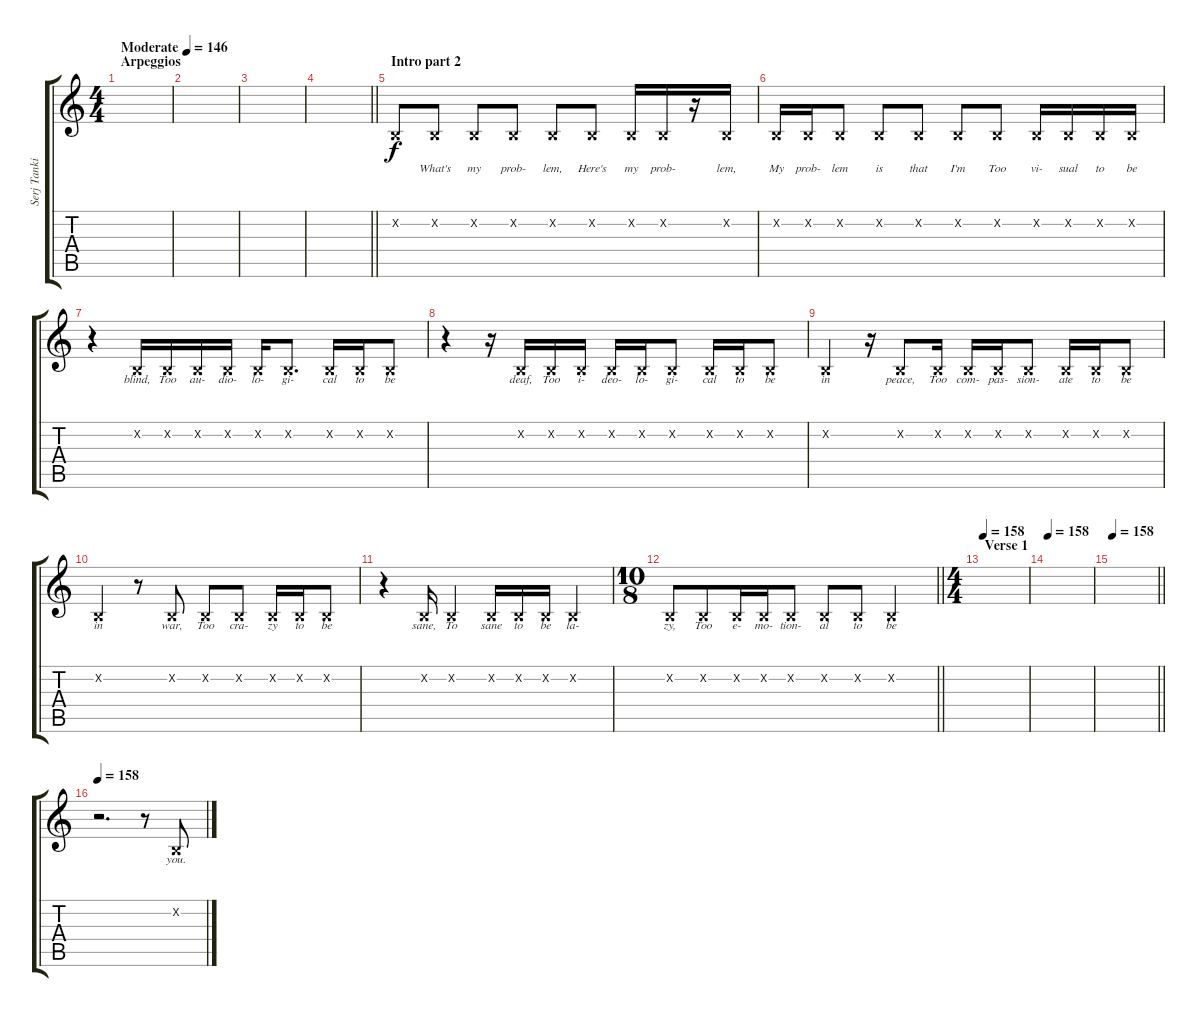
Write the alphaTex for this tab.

\track ("Serj Tankian (vocals)" "Serj Tanki") {instrument acousticgrandpiano}
\staff {score tabs}
\tuning (E4 B3 G3 D3 A2 E2) {hide}
\ts (4 4)
\section ("" "Arpeggios")
\tempo (146 "Moderate")
\clef g2
\ks c
|
|
|
\barLineRight lightlight
|
\section ("" "Intro part 2")
0.2{x}.8{lyrics (0 "") lyrics (1 "") lyrics (2 "") lyrics (3 "") lyrics (4 "")} 0.2{x}.8{lyrics (0 "What's") lyrics (1 "") lyrics (2 "") lyrics (3 "") lyrics (4 "")} 0.2{x}.8{lyrics (0 "my") lyrics (1 "") lyrics (2 "") lyrics (3 "") lyrics (4 "")} 0.2{x}.8{lyrics (0 "prob-") lyrics (1 "") lyrics (2 "") lyrics (3 "") lyrics (4 "")} 0.2{x}.8{lyrics (0 "lem,") lyrics (1 "") lyrics (2 "") lyrics (3 "") lyrics (4 "")} 0.2{x}.8{lyrics (0 "Here's") lyrics (1 "") lyrics (2 "") lyrics (3 "") lyrics (4 "")} 0.2{x}.16{lyrics (0 "my") lyrics (1 "") lyrics (2 "") lyrics (3 "") lyrics (4 "")} 0.2{x}.16{lyrics (0 "prob-") lyrics (1 "") lyrics (2 "") lyrics (3 "") lyrics (4 "")} r.16 0.2{x}.16{lyrics (0 "lem,") lyrics (1 "") lyrics (2 "") lyrics (3 "") lyrics (4 "")} |
0.2{x}.16{lyrics (0 "My") lyrics (1 "") lyrics (2 "") lyrics (3 "") lyrics (4 "")} 0.2{x}.16{lyrics (0 "prob-") lyrics (1 "") lyrics (2 "") lyrics (3 "") lyrics (4 "")} 0.2{x}.8{lyrics (0 "lem") lyrics (1 "") lyrics (2 "") lyrics (3 "") lyrics (4 "")} 0.2{x}.8{lyrics (0 "is") lyrics (1 "") lyrics (2 "") lyrics (3 "") lyrics (4 "")} 0.2{x}.8{lyrics (0 "that") lyrics (1 "") lyrics (2 "") lyrics (3 "") lyrics (4 "")} 0.2{x}.8{lyrics (0 "I'm") lyrics (1 "") lyrics (2 "") lyrics (3 "") lyrics (4 "")} 0.2{x}.8{lyrics (0 "Too") lyrics (1 "") lyrics (2 "") lyrics (3 "") lyrics (4 "")} 0.2{x}.16{lyrics (0 "vi-") lyrics (1 "") lyrics (2 "") lyrics (3 "") lyrics (4 "")} 0.2{x}.16{lyrics (0 "sual") lyrics (1 "") lyrics (2 "") lyrics (3 "") lyrics (4 "")} 0.2{x}.16{lyrics (0 "to") lyrics (1 "") lyrics (2 "") lyrics (3 "") lyrics (4 "")} 0.2{x}.16{lyrics (0 "be") lyrics (1 "") lyrics (2 "") lyrics (3 "") lyrics (4 "")} |
r.4 0.2{x}.16{lyrics (0 "blind,") lyrics (1 "") lyrics (2 "") lyrics (3 "") lyrics (4 "")} 0.2{x}.16{lyrics (0 "Too") lyrics (1 "") lyrics (2 "") lyrics (3 "") lyrics (4 "")} 0.2{x}.16{lyrics (0 "au-") lyrics (1 "") lyrics (2 "") lyrics (3 "") lyrics (4 "")} 0.2{x}.16{lyrics (0 "dio-") lyrics (1 "") lyrics (2 "") lyrics (3 "") lyrics (4 "")} 0.2{x}.16{lyrics (0 "lo-") lyrics (1 "") lyrics (2 "") lyrics (3 "") lyrics (4 "")} 0.2{x}.8{d lyrics (0 "gi-") lyrics (1 "") lyrics (2 "") lyrics (3 "") lyrics (4 "")} 0.2{x}.16{lyrics (0 "cal") lyrics (1 "") lyrics (2 "") lyrics (3 "") lyrics (4 "")} 0.2{x}.16{lyrics (0 "to") lyrics (1 "") lyrics (2 "") lyrics (3 "") lyrics (4 "")} 0.2{x}.8{lyrics (0 "be") lyrics (1 "") lyrics (2 "") lyrics (3 "") lyrics (4 "")} |
r.4 r.16 0.2{x}.16{lyrics (0 "deaf,") lyrics (1 "") lyrics (2 "") lyrics (3 "") lyrics (4 "")} 0.2{x}.16{lyrics (0 "Too") lyrics (1 "") lyrics (2 "") lyrics (3 "") lyrics (4 "")} 0.2{x}.16{lyrics (0 "i-") lyrics (1 "") lyrics (2 "") lyrics (3 "") lyrics (4 "")} 0.2{x}.16{lyrics (0 "deo-") lyrics (1 "") lyrics (2 "") lyrics (3 "") lyrics (4 "")} 0.2{x}.16{lyrics (0 "lo-") lyrics (1 "") lyrics (2 "") lyrics (3 "") lyrics (4 "")} 0.2{x}.8{lyrics (0 "gi-") lyrics (1 "") lyrics (2 "") lyrics (3 "") lyrics (4 "")} 0.2{x}.16{lyrics (0 "cal") lyrics (1 "") lyrics (2 "") lyrics (3 "") lyrics (4 "")} 0.2{x}.16{lyrics (0 "to") lyrics (1 "") lyrics (2 "") lyrics (3 "") lyrics (4 "")} 0.2{x}.8{lyrics (0 "be") lyrics (1 "") lyrics (2 "") lyrics (3 "") lyrics (4 "")} |
0.2{x}.4{lyrics (0 "in") lyrics (1 "") lyrics (2 "") lyrics (3 "") lyrics (4 "")} r.16 0.2{x}.8{lyrics (0 "peace,") lyrics (1 "") lyrics (2 "") lyrics (3 "") lyrics (4 "")} 0.2{x}.16{lyrics (0 "Too") lyrics (1 "") lyrics (2 "") lyrics (3 "") lyrics (4 "")} 0.2{x}.16{lyrics (0 "com-") lyrics (1 "") lyrics (2 "") lyrics (3 "") lyrics (4 "")} 0.2{x}.16{lyrics (0 "pas-") lyrics (1 "") lyrics (2 "") lyrics (3 "") lyrics (4 "")} 0.2{x}.8{lyrics (0 "sion-") lyrics (1 "") lyrics (2 "") lyrics (3 "") lyrics (4 "")} 0.2{x}.16{lyrics (0 "ate") lyrics (1 "") lyrics (2 "") lyrics (3 "") lyrics (4 "")} 0.2{x}.16{lyrics (0 "to") lyrics (1 "") lyrics (2 "") lyrics (3 "") lyrics (4 "")} 0.2{x}.8{lyrics (0 "be") lyrics (1 "") lyrics (2 "") lyrics (3 "") lyrics (4 "")} |
0.2{x}.4{lyrics (0 "in") lyrics (1 "") lyrics (2 "") lyrics (3 "") lyrics (4 "")} r.8 0.2{x}.8{lyrics (0 "war,") lyrics (1 "") lyrics (2 "") lyrics (3 "") lyrics (4 "")} 0.2{x}.8{lyrics (0 "Too") lyrics (1 "") lyrics (2 "") lyrics (3 "") lyrics (4 "")} 0.2{x}.8{lyrics (0 "cra-") lyrics (1 "") lyrics (2 "") lyrics (3 "") lyrics (4 "")} 0.2{x}.16{lyrics (0 "zy") lyrics (1 "") lyrics (2 "") lyrics (3 "") lyrics (4 "")} 0.2{x}.16{lyrics (0 "to") lyrics (1 "") lyrics (2 "") lyrics (3 "") lyrics (4 "")} 0.2{x}.8{lyrics (0 "be") lyrics (1 "") lyrics (2 "") lyrics (3 "") lyrics (4 "")} |
r.4 0.2{x}.16{lyrics (0 "sane,") lyrics (1 "") lyrics (2 "") lyrics (3 "") lyrics (4 "")} 0.2{x}.4{lyrics (0 "To") lyrics (1 "") lyrics (2 "") lyrics (3 "") lyrics (4 "")} 0.2{x}.16{lyrics (0 "sane") lyrics (1 "") lyrics (2 "") lyrics (3 "") lyrics (4 "")} 0.2{x}.16{lyrics (0 "to") lyrics (1 "") lyrics (2 "") lyrics (3 "") lyrics (4 "")} 0.2{x}.16{lyrics (0 "be") lyrics (1 "") lyrics (2 "") lyrics (3 "") lyrics (4 "")} 0.2{x}.4{lyrics (0 "la-") lyrics (1 "") lyrics (2 "") lyrics (3 "") lyrics (4 "")} |
\ts (10 8)
\barLineRight lightlight
0.2{x}.8{lyrics (0 "zy,") lyrics (1 "") lyrics (2 "") lyrics (3 "") lyrics (4 "")} 0.2{x}.8{lyrics (0 "Too") lyrics (1 "") lyrics (2 "") lyrics (3 "") lyrics (4 "")} 0.2{x}.16{lyrics (0 "e-") lyrics (1 "") lyrics (2 "") lyrics (3 "") lyrics (4 "")} 0.2{x}.16{lyrics (0 "mo-") lyrics (1 "") lyrics (2 "") lyrics (3 "") lyrics (4 "")} 0.2{x}.8{lyrics (0 "tion-") lyrics (1 "") lyrics (2 "") lyrics (3 "") lyrics (4 "")} 0.2{x}.8{lyrics (0 "al") lyrics (1 "") lyrics (2 "") lyrics (3 "") lyrics (4 "")} 0.2{x}.8{lyrics (0 "to") lyrics (1 "") lyrics (2 "") lyrics (3 "") lyrics (4 "")} 0.2{x}.2{lyrics (0 "be") lyrics (1 "") lyrics (2 "") lyrics (3 "") lyrics (4 "")} |
\ts (4 4)
\section ("" "Verse 1")
\tempo 158
|
\tempo 158
|
\tempo 158
\barLineRight lightlight
|
\section ("" "")
\tempo 158
r.2{d} r.8 0.2{x}.8{lyrics (0 "you.") lyrics (1 "") lyrics (2 "") lyrics (3 "") lyrics (4 "")}
